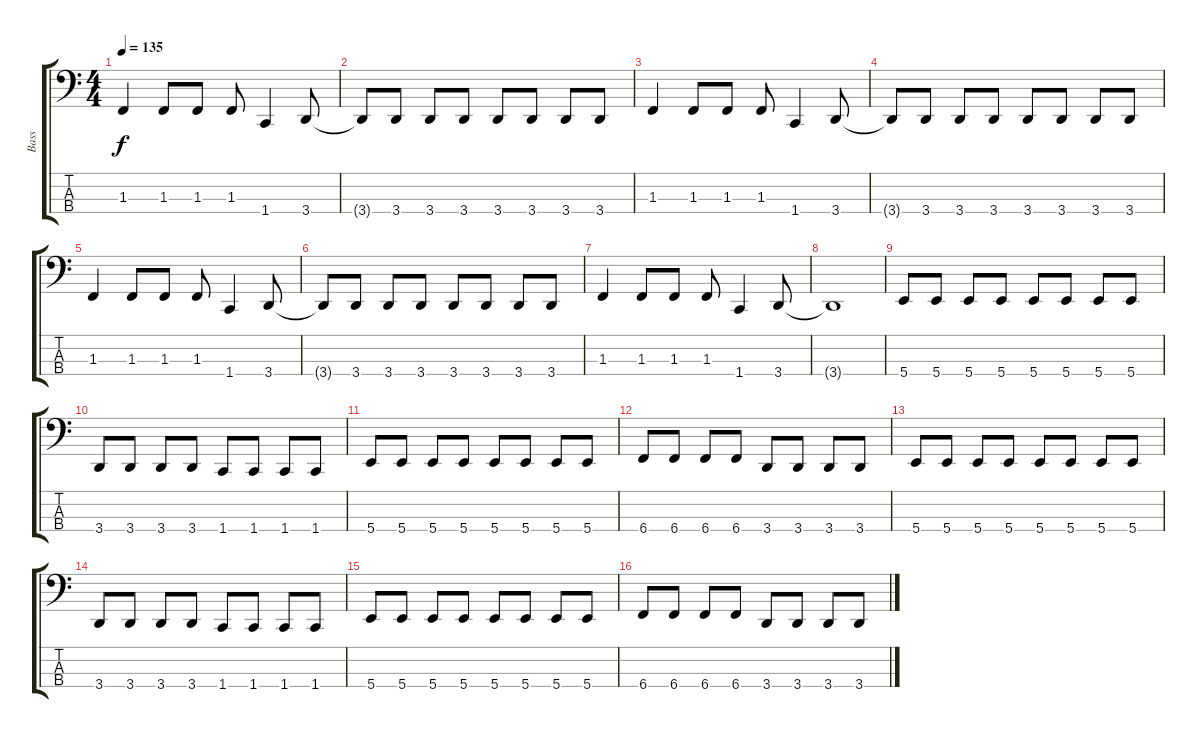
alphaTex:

\track ("Bass" "Bass") {instrument electricbasspick}
\staff {score tabs}
\tuning (D2 A1 E1 B0) {hide}
\ts (4 4)
\tempo 135
\clef f4
\ks c
1.3.4{dy f instrument electricbasspick} 1.3.8 1.3.8 1.3.8 1.4.4 3.4.8 |
3.4{t}.8 3.4.8 3.4.8 3.4.8 3.4.8 3.4.8 3.4.8 3.4.8 |
1.3.4 1.3.8 1.3.8 1.3.8 1.4.4 3.4.8 |
3.4{t}.8 3.4.8 3.4.8 3.4.8 3.4.8 3.4.8 3.4.8 3.4.8 |
1.3.4 1.3.8 1.3.8 1.3.8 1.4.4 3.4.8 |
3.4{t}.8 3.4.8 3.4.8 3.4.8 3.4.8 3.4.8 3.4.8 3.4.8 |
1.3.4 1.3.8 1.3.8 1.3.8 1.4.4 3.4.8 |
3.4{t}.1 |
5.4.8 5.4.8 5.4.8 5.4.8 5.4.8 5.4.8 5.4.8 5.4.8 |
3.4.8 3.4.8 3.4.8 3.4.8 1.4.8 1.4.8 1.4.8 1.4.8 |
5.4.8 5.4.8 5.4.8 5.4.8 5.4.8 5.4.8 5.4.8 5.4.8 |
6.4.8 6.4.8 6.4.8 6.4.8 3.4.8 3.4.8 3.4.8 3.4.8 |
5.4.8 5.4.8 5.4.8 5.4.8 5.4.8 5.4.8 5.4.8 5.4.8 |
3.4.8 3.4.8 3.4.8 3.4.8 1.4.8 1.4.8 1.4.8 1.4.8 |
5.4.8 5.4.8 5.4.8 5.4.8 5.4.8 5.4.8 5.4.8 5.4.8 |
6.4.8 6.4.8 6.4.8 6.4.8 3.4.8 3.4.8 3.4.8 3.4.8
